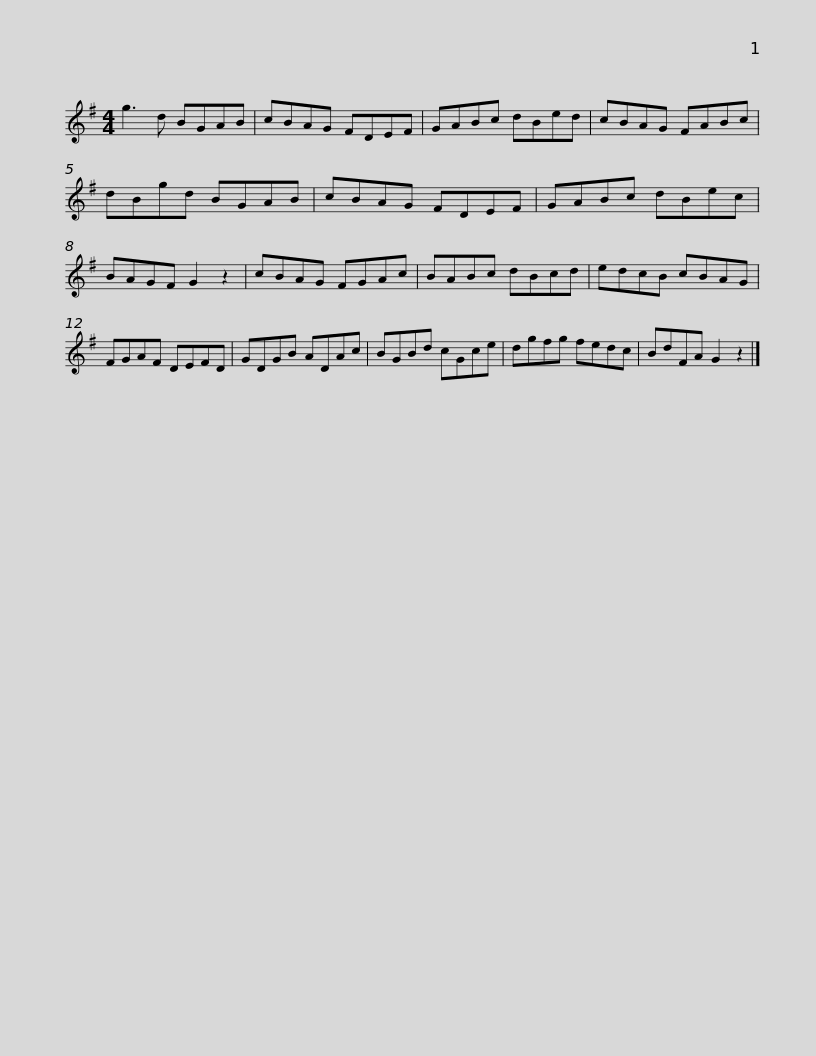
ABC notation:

X:1
L:1/8
M:4/4
I:linebreak $
K:G
V:1 treble
V:1
 g3 d BGAB | cBAG FDEF | GABc dBed | cBAG FABc | dBgd BGAB |$ %5
 cBAG FDEF | GABc dBec | BAGF G2 z2 | cBAG FGAc | BABc dBcd | %10
 edcB cBAG |$ FGAF DEFD | GDGB ADAc | BGBd cGce | dgfg fedc | %15
 BdFA G2 z2 |] %16
